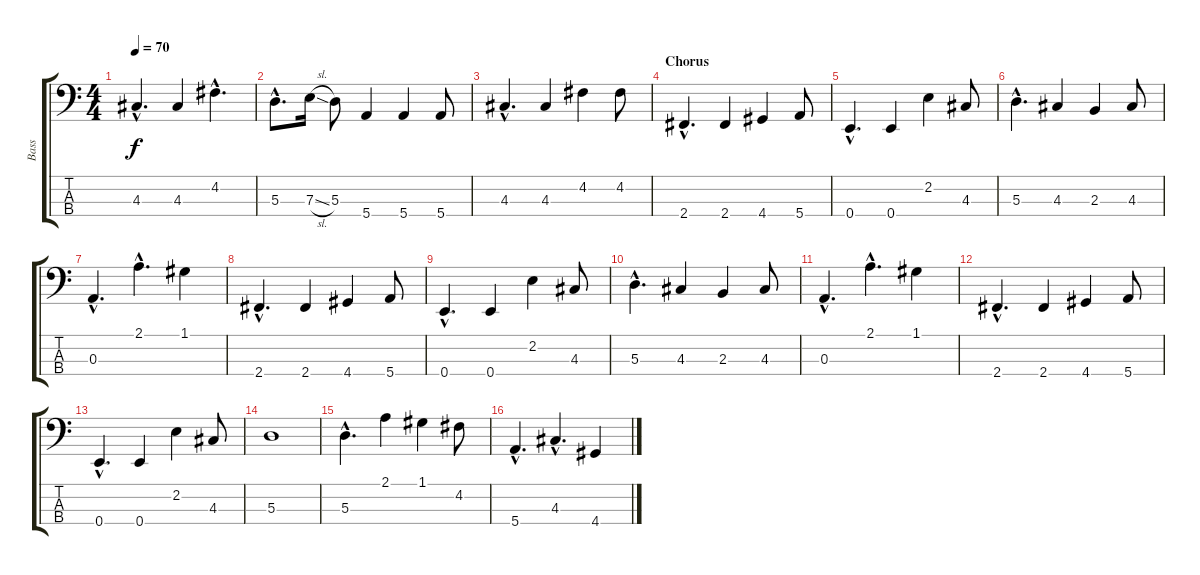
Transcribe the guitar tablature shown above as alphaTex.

\track ("Bass" "Bass") {instrument electricbassfinger}
\staff {score tabs}
\tuning (G2 D2 A1 E1) {hide}
\ts (4 4)
\tempo 70
\clef f4
\ks c
4.3{hac}.4{d dy f} 4.3.4 4.2{hac}.4{d} |
5.3{hac}.8{d} 7.3{sl}.16 5.3.8 5.4.4 5.4.4 5.4.8 |
4.3{hac}.4{d} 4.3.4 4.2.4 4.2.8 |
\section ("" "Chorus")
2.4{hac}.4{d} 2.4.4 4.4.4 5.4.8 |
0.4{hac}.4{d} 0.4.4 2.2.4 4.3.8 |
5.3{hac}.4{d} 4.3.4 2.3.4 4.3.8 |
0.3{hac}.4{d} 2.1{hac}.4{d} 1.1.4 |
2.4{hac}.4{d} 2.4.4 4.4.4 5.4.8 |
0.4{hac}.4{d} 0.4.4 2.2.4 4.3.8 |
5.3{hac}.4{d} 4.3.4 2.3.4 4.3.8 |
0.3{hac}.4{d} 2.1{hac}.4{d} 1.1.4 |
2.4{hac}.4{d} 2.4.4 4.4.4 5.4.8 |
0.4{hac}.4{d} 0.4.4 2.2.4 4.3.8 |
5.3.1 |
5.3{hac}.4{d} 2.1.4 1.1.4 4.2.8 |
5.4{hac}.4{d} 4.3{hac}.4{d} 4.4.4
